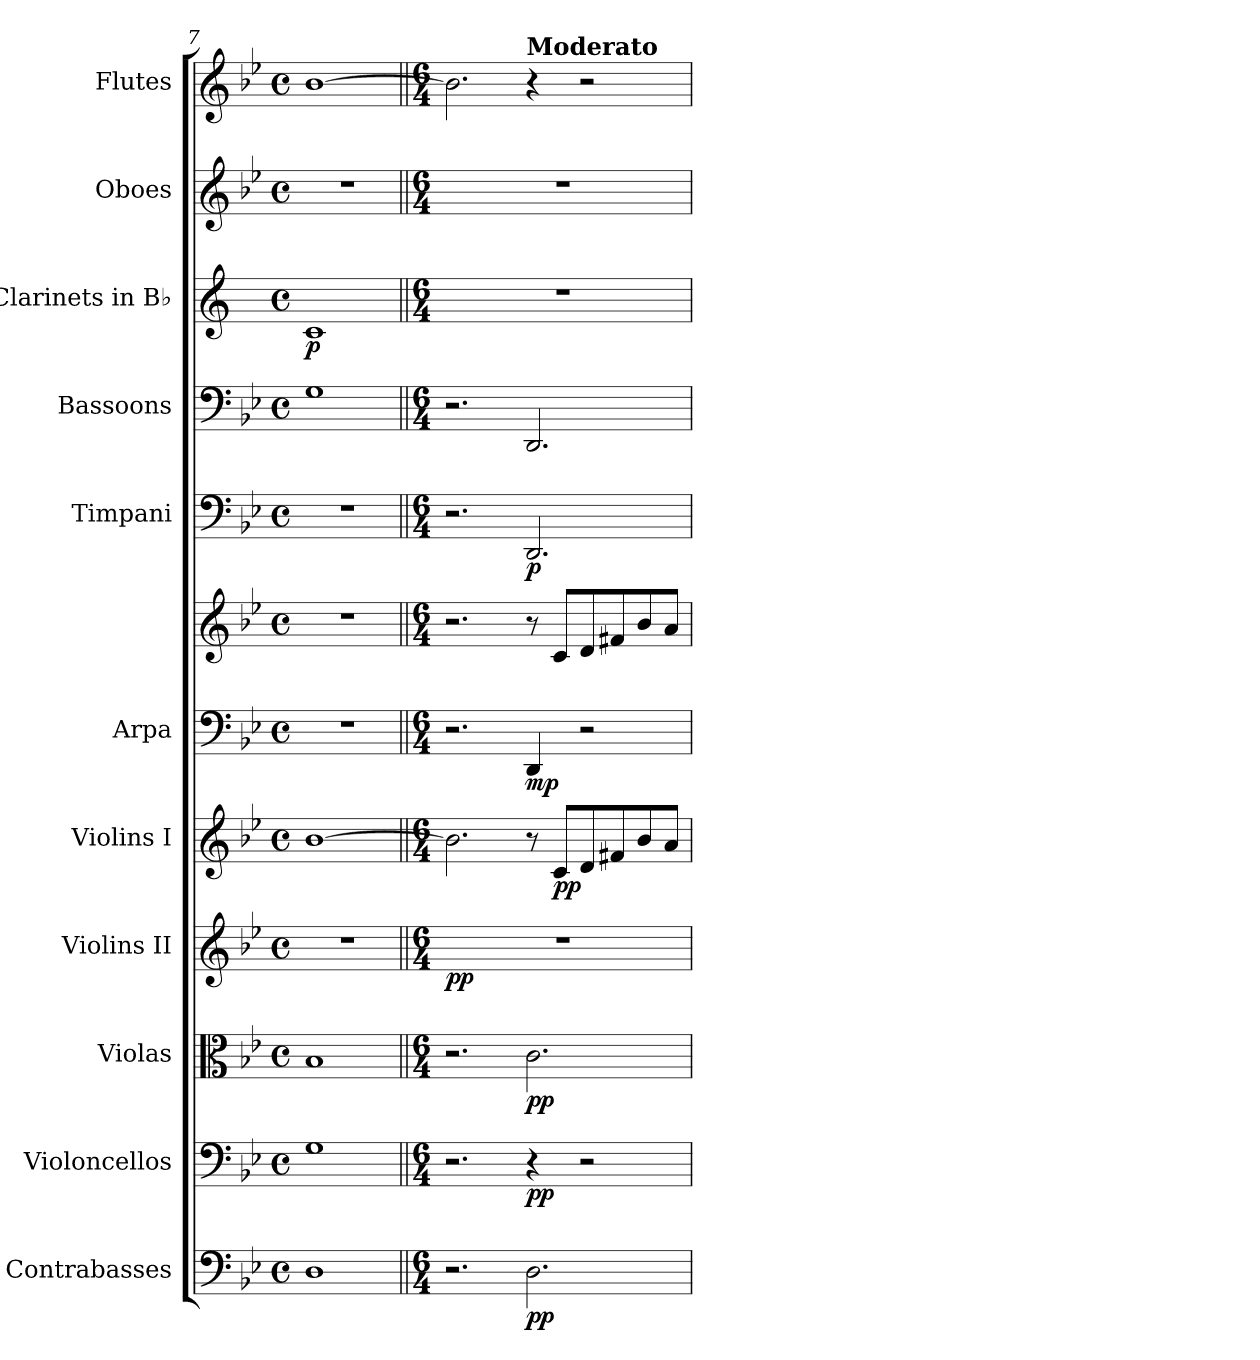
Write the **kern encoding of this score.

**kern	**dynam	**kern	**dynam	**kern	**dynam	**kern	**dynam	**kern	**dynam	**kern	**kern	**dynam	**kern	**dynam	**kern	**kern	**dynam	**kern	**kern
*part11	*part11	*part10	*part10	*part9	*part9	*part8	*part8	*part7	*part7	*part6	*part6	*part6	*part5	*part5	*part4	*part3	*part3	*part2	*part1
*staff12	*staff12	*staff11	*staff11	*staff10	*staff10	*staff9	*staff9	*staff8	*staff8	*staff7	*staff6	*staff6/7	*staff5	*staff5	*staff4	*staff3	*staff3	*staff2	*staff1
*I"Contrabasses	*	*I"Violoncellos	*	*I"Violas	*	*I"Violins II	*	*I"Violins I	*	*I"Arpa	*	*	*I"Timpani	*	*I"Bassoons	*I"Clarinets in B♭	*	*I"Oboes	*I"Flutes
*I'Cb.	*	*I'Vc.	*	*I'Vla.	*	*I'Vln. II	*	*I'Vln. I	*	*I'Arp.	*	*	*I'Timp.	*	*I'Bsn.	*	*	*I'Ob.	*I'Fl.
*clefF4	*	*clefF4	*	*clefC3	*	*clefG2	*	*clefG2	*	*clefF4	*clefG2	*	*clefF4	*	*clefF4	*clefG2	*	*clefG2	*clefG2
*ITrd7c12	*	*	*	*	*	*	*	*	*	*	*	*	*	*	*	*ITrd1c2	*	*	*
*k[b-e-]	*	*k[b-e-]	*	*k[b-e-]	*	*k[b-e-]	*	*k[b-e-]	*	*k[b-e-]	*k[b-e-]	*	*k[b-e-]	*	*k[b-e-]	*k[b-e-]	*	*k[b-e-]	*k[b-e-]
*M4/4	*	*M4/4	*	*M4/4	*	*M4/4	*	*M4/4	*	*M4/4	*M4/4	*	*M4/4	*	*M4/4	*M4/4	*	*M4/4	*M4/4
*met(c)	*	*met(c)	*	*met(c)	*	*met(c)	*	*met(c)	*	*met(c)	*met(c)	*	*met(c)	*	*met(c)	*met(c)	*	*met(c)	*met(c)
=7	=7	=7	=7	=7	=7	=7	=7	=7	=7	=7	=7	=7	=7	=7	=7	=7	=7	=7	=7
!	!	!	!	!	!	!	!	!	!	!	!	!	!	!	!	!	!LO:DY:b	!	!
1DD	.	1G	.	1B-	.	1r	.	[1b-	.	1r	1r	.	1r	.	1G	1B-	p	1r	[1b-
=8||	=8||	=8||	=8||	=8||	=8||	=8||	=8||	=8||	=8||	=8||	=8||	=8||	=8||	=8||	=8||	=8||	=8||	=8||	=8||
*M6/4	*	*M6/4	*	*M6/4	*	*M6/4	*	*M6/4	*	*M6/4	*M6/4	*	*M6/4	*	*M6/4	*M6/4	*	*M6/4	*M6/4
!	!	!	!	!	!	!	!LO:DY:b	!	!	!	!	!	!	!	!	!	!	!	!
2.r	.	2.r	.	2.r	.	1.r	pp	2.b-\]	.	2.r	2.r	.	2.r	.	2.r	1.r	.	1.r	2.b-\]
!	!	!	!	!	!	!	!	!	!	!	!	!	!	!	!	!	!	!	!LO:TX:a:B:t=Moderato
!	!LO:DY:b	!	!LO:DY:b	!	!LO:DY:b	!	!	!	!	!	!	!LO:DY:b=2	!	!LO:DY:b	!	!	!	!	!
2.DD\	pp	4r	pp	2.c\	pp	.	.	8r	.	4DD/	8r	mp	2.DD/	p	2.DD/	.	.	.	4r
!	!	!	!	!	!	!	!	!	!LO:DY:b	!	!	!	!	!	!	!	!	!	!
.	.	.	.	.	.	.	.	8c/L	pp	.	8c/L	.	.	.	.	.	.	.	.
.	.	2r	.	.	.	.	.	8d/	.	2r	8d/	.	.	.	.	.	.	.	2r
.	.	.	.	.	.	.	.	8f#X/	.	.	8f#X/	.	.	.	.	.	.	.	.
.	.	.	.	.	.	.	.	8b-/	.	.	8b-/	.	.	.	.	.	.	.	.
.	.	.	.	.	.	.	.	8a/J	.	.	8a/J	.	.	.	.	.	.	.	.
=	=	=	=	=	=	=	=	=	=	=	=	=	=	=	=	=	=	=	=
*-	*-	*-	*-	*-	*-	*-	*-	*-	*-	*-	*-	*-	*-	*-	*-	*-	*-	*-	*-
